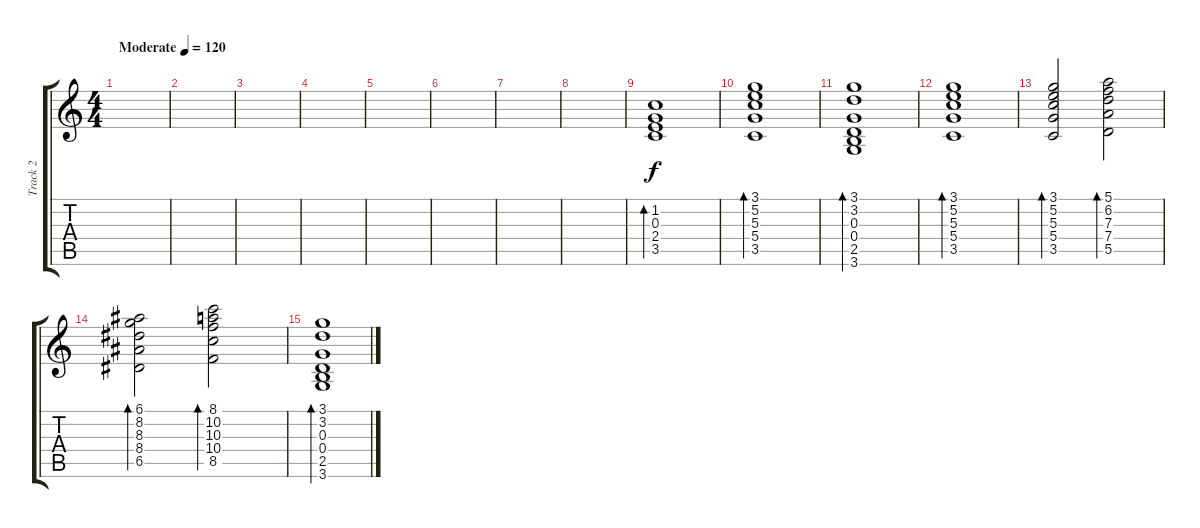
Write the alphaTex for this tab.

\track ("Track 2" "Track 2") {instrument acousticguitarsteel}
\staff {score tabs}
\tuning (E4 B3 G3 D3 A2 E2) {hide}
\ts (4 4)
\tempo (120 "Moderate")
\clef g2
\ks c
|
|
|
|
|
|
|
|
(1.2 0.3 2.4 3.5).1{bd 60} |
(3.1 5.2 5.3 5.4 3.5).1{bd 60} |
(3.1 3.2 0.3 0.4 2.5 3.6).1{bd 60} |
(3.1 5.2 5.3 5.4 3.5).1{bd 60} |
(3.1 5.2 5.3 5.4 3.5).2{bd 60} (5.1 6.2 7.3 7.4 5.5).2{bd 60} |
(6.1 8.2 8.3 8.4 6.5).2{bd 60} (8.1 10.2 10.3 10.4 8.5).2{bd 60} |
(3.1 3.2 0.3 0.4 2.5 3.6).1{bd 60}
